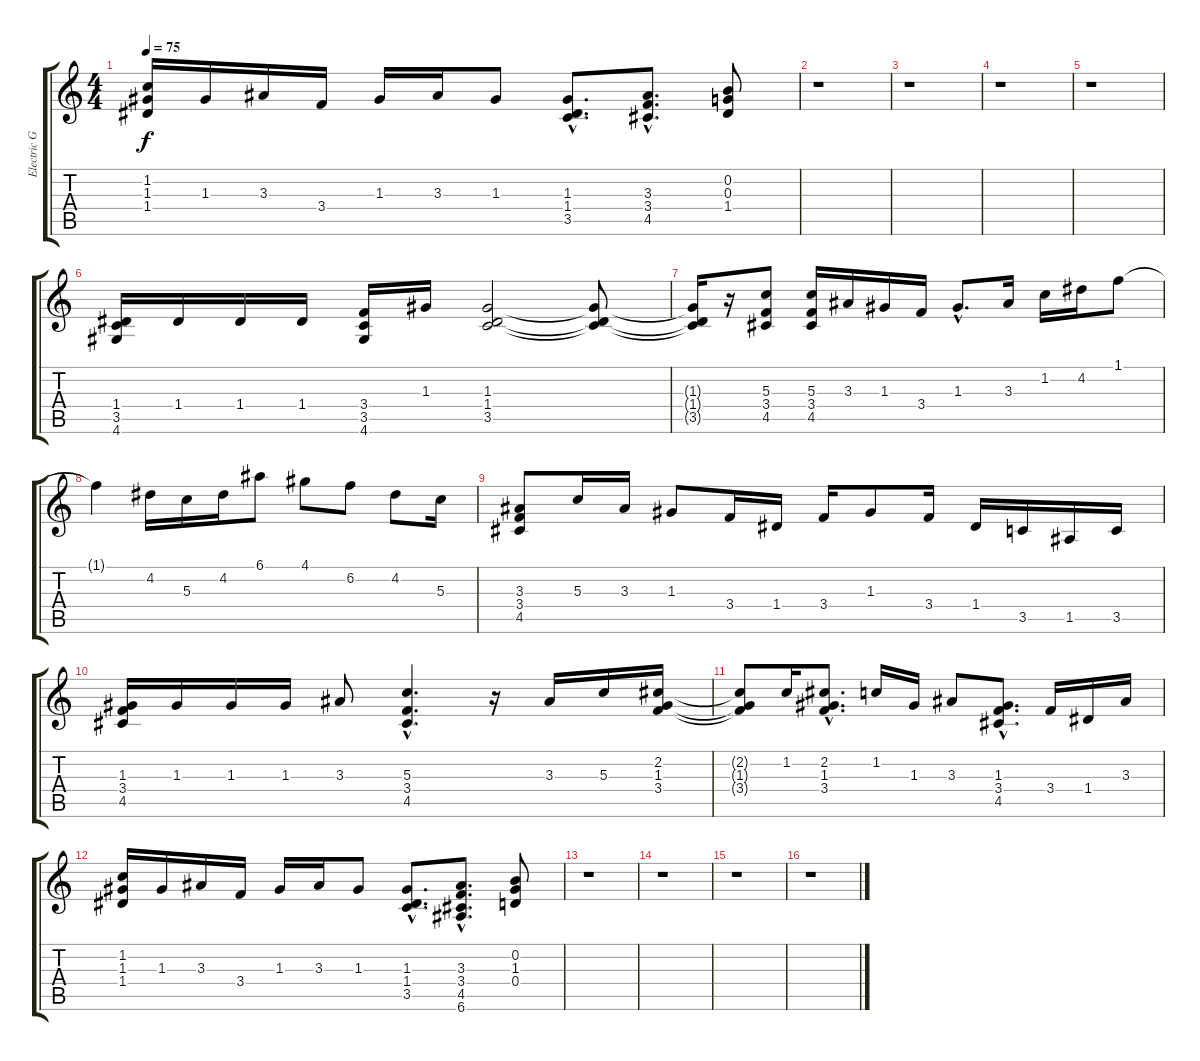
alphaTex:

\track ("Electric Guitar" "Electric G") {instrument electricguitarjazz}
\staff {score tabs}
\tuning (E4 B3 G3 D3 A2 E2) {hide}
\ts (4 4)
\tempo 75
\clef g2
\ks c
(1.2 1.3 1.4).16{dy f} 1.3.16 3.3.16 3.4.16 1.3.16 3.3.16 1.3.8 (1.3{hac} 1.4{hac} 3.5{hac}).8{d} (3.3{hac} 3.4{hac} 4.5{hac}).8{d} (0.2 0.3 1.4).8 |
r.1 |
r.1 |
r.1 |
r.1 |
(1.4 3.5 4.6).16 1.4.16 1.4.16 1.4.16 (3.4 3.5 4.6).16 1.3.16 (1.3 1.4 3.5).2 (1.3{t} 1.4{t} 3.5{t}).8 |
(1.3{t} 1.4{t} 3.5{t}).16 r.16 (5.3 3.4 4.5).8 (5.3 3.4 4.5).16 3.3.16 1.3.16 3.4.16 1.3{hac}.8{d} 3.3.16 1.2.16 4.2.16 1.1.8 |
1.1{t}.4 4.2.16 5.3.16 4.2.16 6.1.8 4.1.8 6.2.8 4.2.8 5.3.16 |
(3.3 3.4 4.5).8 5.3.16 3.3.16 1.3.8 3.4.16 1.4.16 3.4.16 1.3.8 3.4.16 1.4.16 3.5.16 1.5.16 3.5.16 |
(1.3 3.4 4.5).16 1.3.16 1.3.16 1.3.16 3.3.8 (5.3{hac} 3.4{hac} 4.5{hac}).4{d} r.16 3.3.16 5.3.16 (2.2 1.3 3.4).16 |
(2.2{t} 1.3{t} 3.4{t}).8 1.2.16 (2.2{hac} 1.3{hac} 3.4{hac}).8{d} 1.2.16 1.3.16 3.3.8 (1.3{hac} 3.4{hac} 4.5{hac}).8{d} 3.4.16 1.4.16 3.3.16 |
(1.2 1.3 1.4).16 1.3.16 3.3.16 3.4.16 1.3.16 3.3.16 1.3.8 (1.3{hac} 1.4{hac} 3.5{hac}).8{d} (3.3{hac} 3.4{hac} 4.5{hac} 6.6{hac}).8{d} (0.2 1.3 0.4).8 |
r.1 |
r.1 |
r.1 |
r.1
